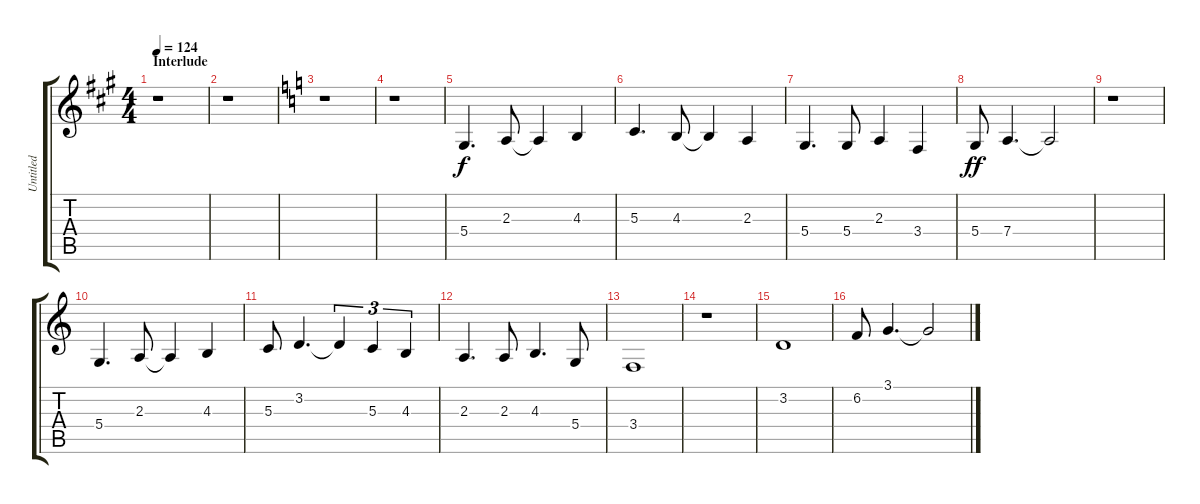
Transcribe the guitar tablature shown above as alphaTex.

\track ("Untitled" "Untitled") {instrument synthstrings1}
\staff {score tabs}
\tuning (E4 B3 G3 D3 A2 E2) {hide}
\ts (4 4)
\section ("" "Interlude")
\tempo 124
\clef g2
\ks a
r.1{dy f} |
r.1 |
\ks c
r.1 |
r.1 |
5.4.4{d} 2.3.8 2.3{t}.4 4.3.4 |
5.3.4{d} 4.3.8 4.3{t}.4 2.3.4 |
5.4.4{d} 5.4.8 2.3.4 3.4.4 |
5.4.8{dy ff} 7.4.4{d} 7.4{t}.2 |
r.1 |
5.4.4{d} 2.3.8 2.3{t}.4 4.3.4 |
5.3.8 3.2.4{d} 3.2{t}.4{tu (3 2)} 5.3.4{tu (3 2)} 4.3.4{tu (3 2)} |
2.3.4{d} 2.3.8 4.3.4{d} 5.4.8 |
3.4.1 |
r.1 |
3.2.1 |
6.2.8 3.1.4{d} 3.1{t}.2
